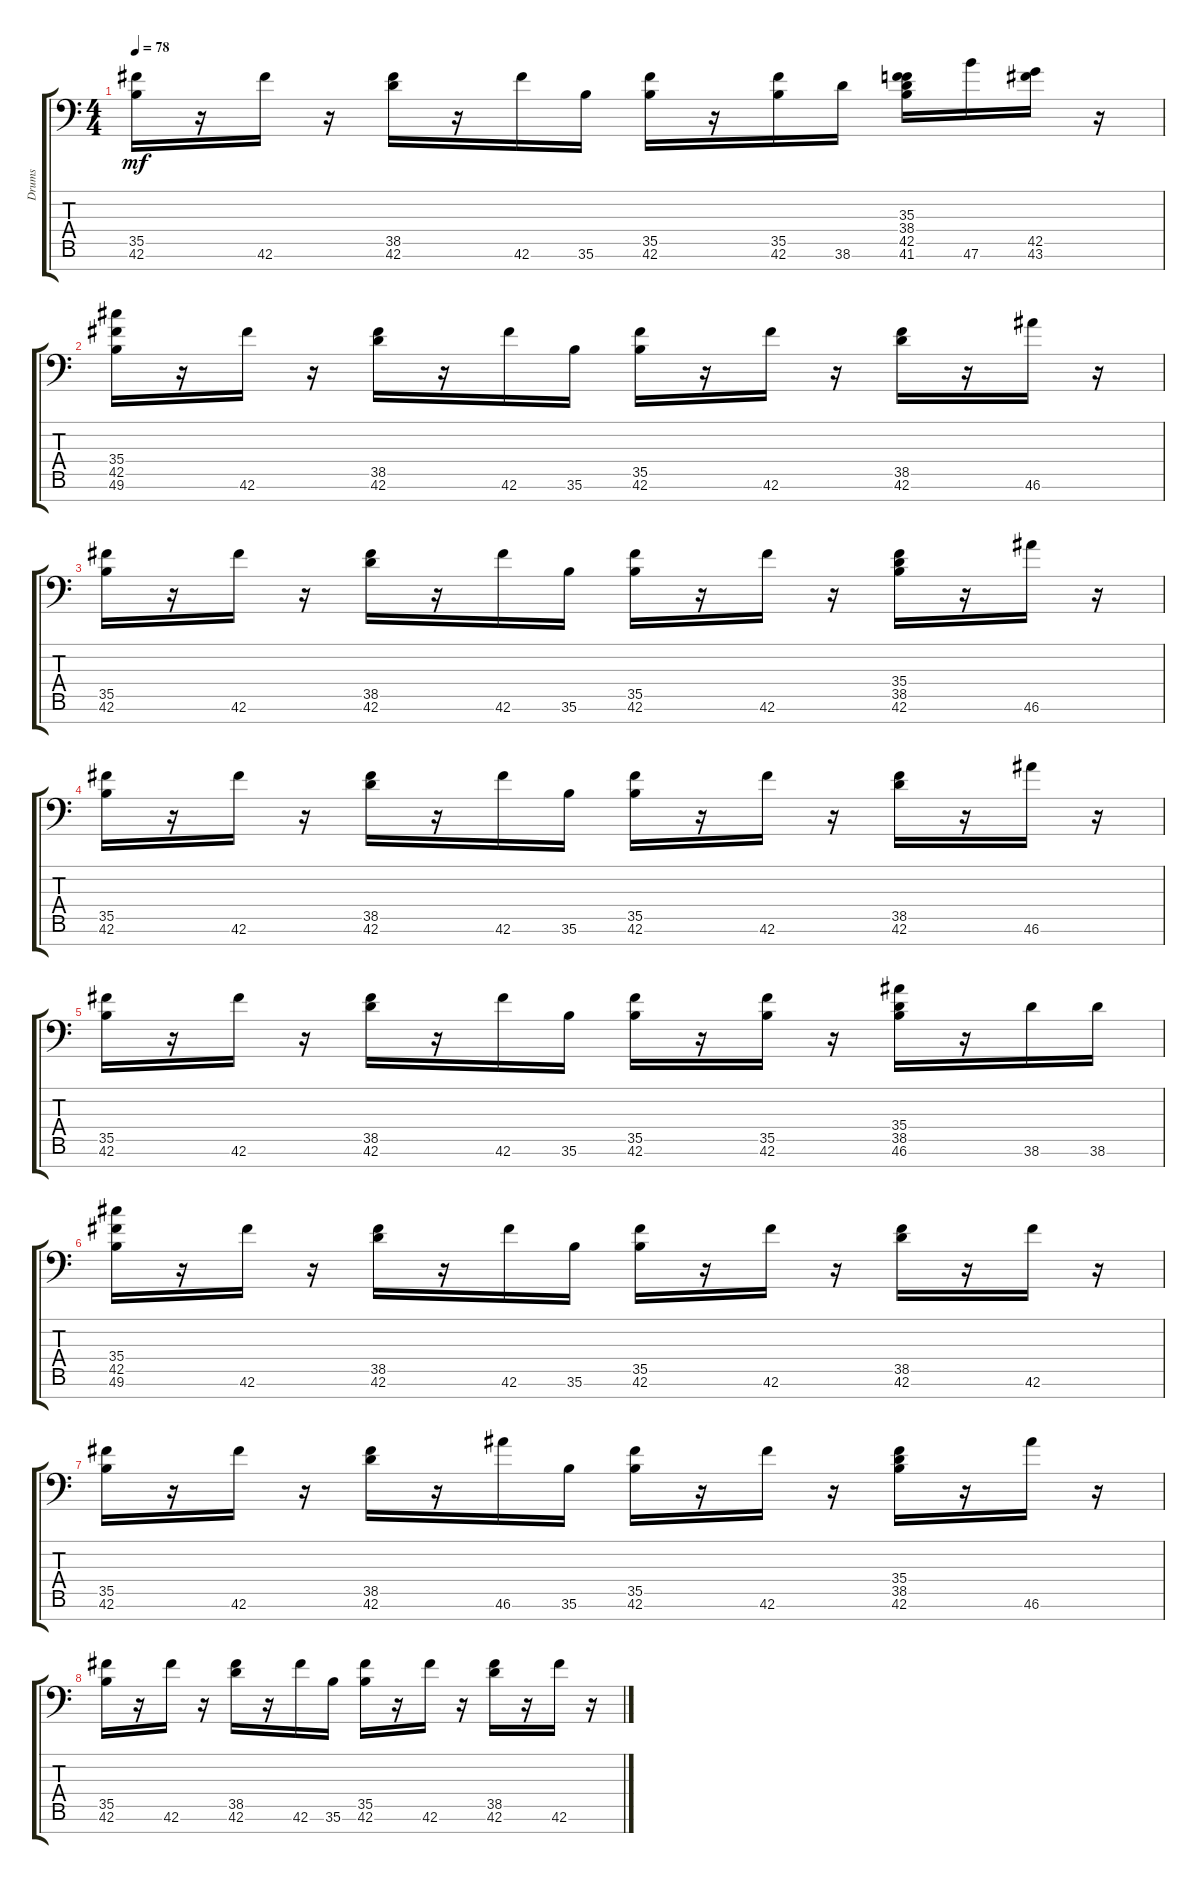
\track ("Drums               " "Drums     ") {instrument acousticgrandpiano}
\staff {score tabs}
\tuning (C-1 C-1 C-1 C-1 C-1 C-1 C-1) {hide}
\ts (4 4)
\tempo 78
\clef f4
\ks c
(35.5 42.6).16{dy mf} r.16 42.6.16 r.16 (38.5 42.6).16 r.16 42.6.16 35.6.16 (35.5 42.6).16 r.16 (35.5 42.6).16 38.6.16 (35.3 38.4 42.5 41.6).16 47.6.16 (42.5 43.6).16 r.16 |
(35.4 42.5 49.6).16 r.16 42.6.16 r.16 (38.5 42.6).16 r.16 42.6.16 35.6.16 (35.5 42.6).16 r.16 42.6.16 r.16 (38.5 42.6).16 r.16 46.6.16 r.16 |
(35.5 42.6).16 r.16 42.6.16 r.16 (38.5 42.6).16 r.16 42.6.16 35.6.16 (35.5 42.6).16 r.16 42.6.16 r.16 (35.4 38.5 42.6).16 r.16 46.6.16 r.16 |
(35.5 42.6).16 r.16 42.6.16 r.16 (38.5 42.6).16 r.16 42.6.16 35.6.16 (35.5 42.6).16 r.16 42.6.16 r.16 (38.5 42.6).16 r.16 46.6.16 r.16 |
(35.5 42.6).16 r.16 42.6.16 r.16 (38.5 42.6).16 r.16 42.6.16 35.6.16 (35.5 42.6).16 r.16 (35.5 42.6).16 r.16 (35.4 38.5 46.6).16 r.16 38.6.16 38.6.16 |
(35.4 42.5 49.6).16 r.16 42.6.16 r.16 (38.5 42.6).16 r.16 42.6.16 35.6.16 (35.5 42.6).16 r.16 42.6.16 r.16 (38.5 42.6).16 r.16 42.6.16 r.16 |
(35.5 42.6).16 r.16 42.6.16 r.16 (38.5 42.6).16 r.16 46.6.16 35.6.16 (35.5 42.6).16 r.16 42.6.16 r.16 (35.4 38.5 42.6).16 r.16 46.6.16 r.16 |
(35.5 42.6).16 r.16 42.6.16 r.16 (38.5 42.6).16 r.16 42.6.16 35.6.16 (35.5 42.6).16 r.16 42.6.16 r.16 (38.5 42.6).16 r.16 42.6.16 r.16
